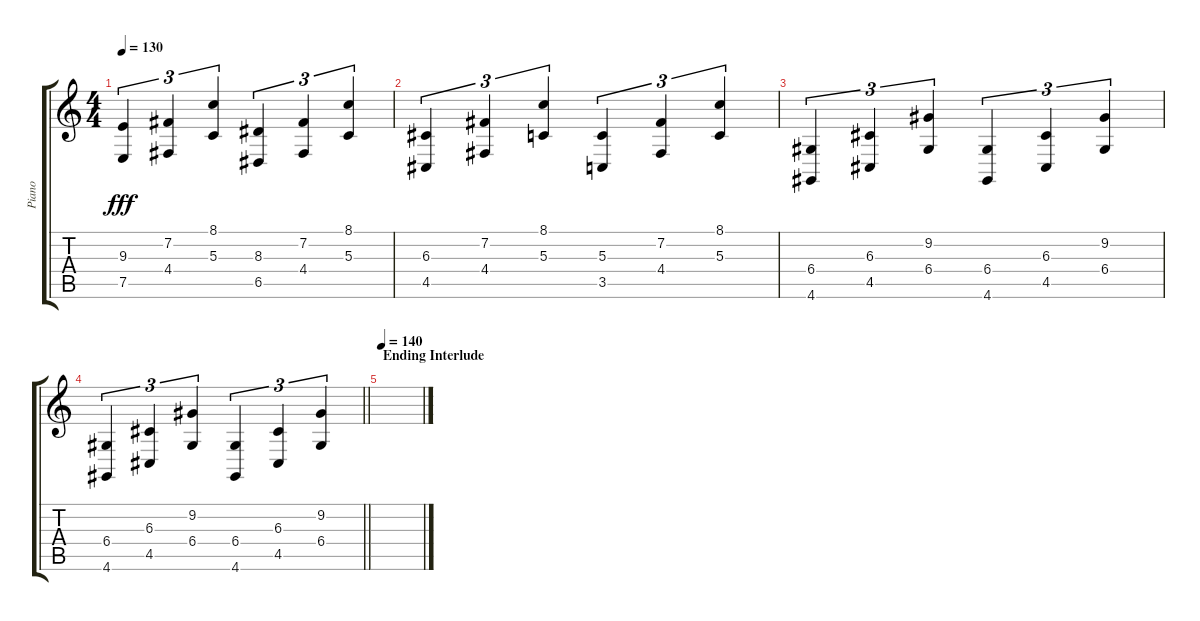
\track ("Piano" "Piano") {instrument brightacousticpiano}
\staff {score tabs}
\tuning (E4 B3 G3 D3 A2 E2) {hide}
\ts (4 4)
\tempo 130
\clef g2
\ks c
(9.3 7.5).4{tu (3 2) dy fff} (7.2 4.4).4{tu (3 2)} (8.1 5.3).4{tu (3 2)} (8.3 6.5).4{tu (3 2)} (7.2 4.4).4{tu (3 2)} (8.1 5.3).4{tu (3 2)} |
(6.3 4.5).4{tu (3 2)} (7.2 4.4).4{tu (3 2)} (8.1 5.3).4{tu (3 2)} (5.3 3.5).4{tu (3 2)} (7.2 4.4).4{tu (3 2)} (8.1 5.3).4{tu (3 2)} |
(6.4 4.6).4{tu (3 2)} (6.3 4.5).4{tu (3 2)} (9.2 6.4).4{tu (3 2)} (6.4 4.6).4{tu (3 2)} (6.3 4.5).4{tu (3 2)} (9.2 6.4).4{tu (3 2)} |
\barLineRight lightlight
(6.4 4.6).4{tu (3 2)} (6.3 4.5).4{tu (3 2)} (9.2 6.4).4{tu (3 2)} (6.4 4.6).4{tu (3 2)} (6.3 4.5).4{tu (3 2)} (9.2 6.4).4{tu (3 2)} |
\section ("" "Ending Interlude")
\tempo 140
